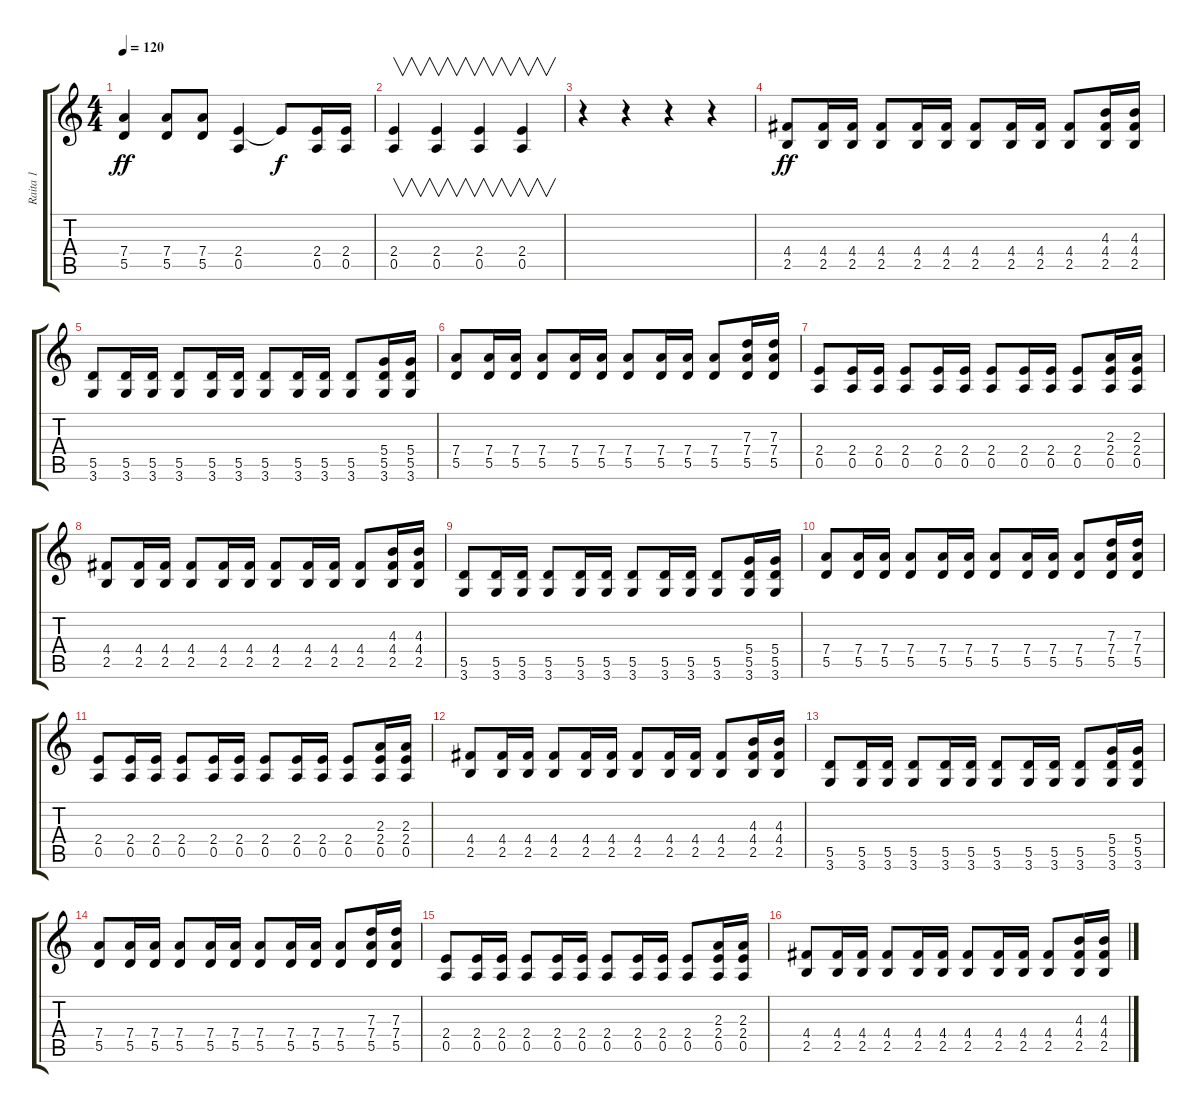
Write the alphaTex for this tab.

\track ("Raita 1" "Raita 1") {instrument distortionguitar}
\staff {score tabs}
\tuning (E4 B3 G3 D3 A2 E2) {hide}
\ts (4 4)
\tempo 120
\clef g2
\ks c
(7.4 5.5).4{dy ff} (7.4 5.5).8 (7.4 5.5).8 (2.4 0.5).4 2.4{t}.8{dy f} (2.4 0.5).16 (2.4 0.5).16 |
(2.4 0.5).4{v} (2.4 0.5).4{v} (2.4 0.5).4{v} (2.4 0.5).4{v} |
r.4 r.4 r.4 r.4 |
(4.4 2.5).8{dy ff} (4.4 2.5).16 (4.4 2.5).16 (4.4 2.5).8 (4.4 2.5).16 (4.4 2.5).16 (4.4 2.5).8 (4.4 2.5).16 (4.4 2.5).16 (4.4 2.5).8 (4.3 4.4 2.5).16 (4.3 4.4 2.5).16 |
(5.5 3.6).8 (5.5 3.6).16 (5.5 3.6).16 (5.5 3.6).8 (5.5 3.6).16 (5.5 3.6).16 (5.5 3.6).8 (5.5 3.6).16 (5.5 3.6).16 (5.5 3.6).8 (5.4 5.5 3.6).16 (5.4 5.5 3.6).16 |
(7.4 5.5).8 (7.4 5.5).16 (7.4 5.5).16 (7.4 5.5).8 (7.4 5.5).16 (7.4 5.5).16 (7.4 5.5).8 (7.4 5.5).16 (7.4 5.5).16 (7.4 5.5).8 (7.3 7.4 5.5).16 (7.3 7.4 5.5).16 |
(2.4 0.5).8 (2.4 0.5).16 (2.4 0.5).16 (2.4 0.5).8 (2.4 0.5).16 (2.4 0.5).16 (2.4 0.5).8 (2.4 0.5).16 (2.4 0.5).16 (2.4 0.5).8 (2.3 2.4 0.5).16 (2.3 2.4 0.5).16 |
(4.4 2.5).8 (4.4 2.5).16 (4.4 2.5).16 (4.4 2.5).8 (4.4 2.5).16 (4.4 2.5).16 (4.4 2.5).8 (4.4 2.5).16 (4.4 2.5).16 (4.4 2.5).8 (4.3 4.4 2.5).16 (4.3 4.4 2.5).16 |
(5.5 3.6).8 (5.5 3.6).16 (5.5 3.6).16 (5.5 3.6).8 (5.5 3.6).16 (5.5 3.6).16 (5.5 3.6).8 (5.5 3.6).16 (5.5 3.6).16 (5.5 3.6).8 (5.4 5.5 3.6).16 (5.4 5.5 3.6).16 |
(7.4 5.5).8 (7.4 5.5).16 (7.4 5.5).16 (7.4 5.5).8 (7.4 5.5).16 (7.4 5.5).16 (7.4 5.5).8 (7.4 5.5).16 (7.4 5.5).16 (7.4 5.5).8 (7.3 7.4 5.5).16 (7.3 7.4 5.5).16 |
(2.4 0.5).8 (2.4 0.5).16 (2.4 0.5).16 (2.4 0.5).8 (2.4 0.5).16 (2.4 0.5).16 (2.4 0.5).8 (2.4 0.5).16 (2.4 0.5).16 (2.4 0.5).8 (2.3 2.4 0.5).16 (2.3 2.4 0.5).16 |
(4.4 2.5).8{volume 11} (4.4 2.5).16 (4.4 2.5).16 (4.4 2.5).8 (4.4 2.5).16 (4.4 2.5).16 (4.4 2.5).8 (4.4 2.5).16 (4.4 2.5).16 (4.4 2.5).8 (4.3 4.4 2.5).16 (4.3 4.4 2.5).16 |
(5.5 3.6).8 (5.5 3.6).16 (5.5 3.6).16 (5.5 3.6).8 (5.5 3.6).16 (5.5 3.6).16 (5.5 3.6).8 (5.5 3.6).16 (5.5 3.6).16 (5.5 3.6).8 (5.4 5.5 3.6).16 (5.4 5.5 3.6).16 |
(7.4 5.5).8 (7.4 5.5).16 (7.4 5.5).16 (7.4 5.5).8 (7.4 5.5).16 (7.4 5.5).16 (7.4 5.5).8 (7.4 5.5).16 (7.4 5.5).16 (7.4 5.5).8 (7.3 7.4 5.5).16 (7.3 7.4 5.5).16 |
(2.4 0.5).8 (2.4 0.5).16 (2.4 0.5).16 (2.4 0.5).8 (2.4 0.5).16 (2.4 0.5).16 (2.4 0.5).8 (2.4 0.5).16 (2.4 0.5).16 (2.4 0.5).8 (2.3 2.4 0.5).16 (2.3 2.4 0.5).16 |
(4.4 2.5).8 (4.4 2.5).16 (4.4 2.5).16 (4.4 2.5).8 (4.4 2.5).16 (4.4 2.5).16 (4.4 2.5).8 (4.4 2.5).16 (4.4 2.5).16 (4.4 2.5).8 (4.3 4.4 2.5).16 (4.3 4.4 2.5).16
